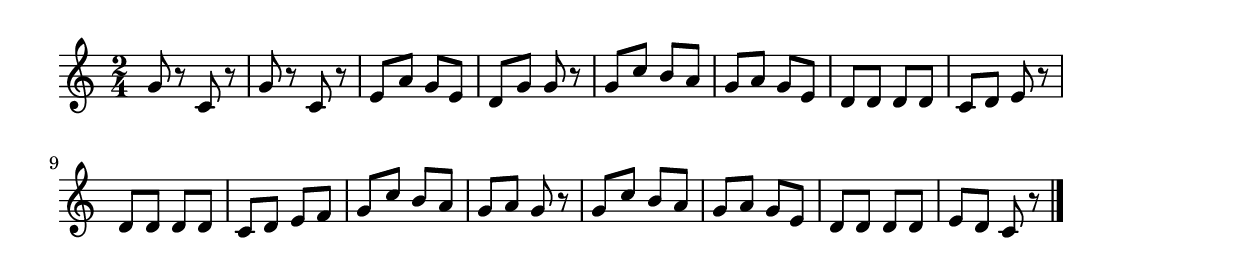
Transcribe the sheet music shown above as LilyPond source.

\version "2.18.2"

% こうま(はいしいはいしいあゆめよこうま)
% \index{こうま@こうま(はいしいはいしいあゆめよこうま)}

\score {

\layout {
line-width = #170
indent = 0\mm
}

\relative c'' {
\key c \major
\time 2/4
\set Score.tempoHideNote = ##t
\tempo 4=120
\numericTimeSignature

g8 r c, r |
g' r c, r |
e a g e |
d g g r |
g c b a |
g a g e |
d d d d |
c d e r |
\break
d  d d d |
c d e f |
g c b a |
g a g r |
g c b a |
g a g e |
d d d d |
e d c r |



\bar "|."
}

\midi {}

}